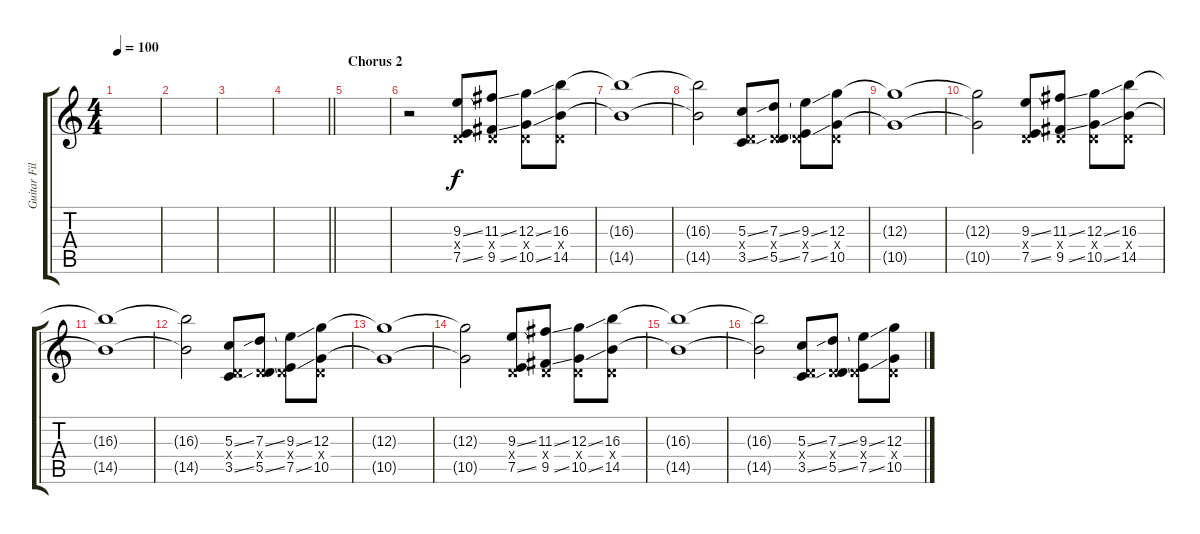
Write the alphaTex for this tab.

\track ("Guitar Fills" "Guitar Fil") {instrument distortionguitar}
\staff {score tabs}
\tuning (E4 B3 G3 D3 A2 E2) {hide}
\ts (4 4)
\tempo 100
\clef g2
\ks c
|
|
|
\barLineRight lightlight
|
\section ("" "Chorus 2")
|
r.2 (9.3{ss} 0.4{x} 7.5{ss}).8 (11.3{ss} 0.4{x} 9.5{ss}).8 (12.3{ss} 0.4{x} 10.5{ss}).8 (16.3 0.4{x} 14.5).8 |
(16.3{t} 14.5{t}).1 |
(16.3{t} 14.5{t}).2 (5.3{ss} 0.4{x} 3.5{ss}).8 (7.3{ss} 0.4{x} 5.5{ss}).8 (9.3{ss} 0.4{x} 7.5{ss}).8 (12.3 0.4{x} 10.5).8 |
(12.3{t} 10.5{t}).1 |
(12.3{t} 10.5{t}).2 (9.3{ss} 0.4{x} 7.5{ss}).8 (11.3{ss} 0.4{x} 9.5{ss}).8 (12.3{ss} 0.4{x} 10.5{ss}).8 (16.3 0.4{x} 14.5).8 |
(16.3{t} 14.5{t}).1 |
(16.3{t} 14.5{t}).2 (5.3{ss} 0.4{x} 3.5{ss}).8 (7.3{ss} 0.4{x} 5.5{ss}).8 (9.3{ss} 0.4{x} 7.5{ss}).8 (12.3 0.4{x} 10.5).8 |
(12.3{t} 10.5{t}).1 |
(12.3{t} 10.5{t}).2 (9.3{ss} 0.4{x} 7.5{ss}).8 (11.3{ss} 0.4{x} 9.5{ss}).8 (12.3{ss} 0.4{x} 10.5{ss}).8 (16.3 0.4{x} 14.5).8 |
(16.3{t} 14.5{t}).1 |
(16.3{t} 14.5{t}).2 (5.3{ss} 0.4{x} 3.5{ss}).8 (7.3{ss} 0.4{x} 5.5{ss}).8 (9.3{ss} 0.4{x} 7.5{ss}).8 (12.3 0.4{x} 10.5).8
